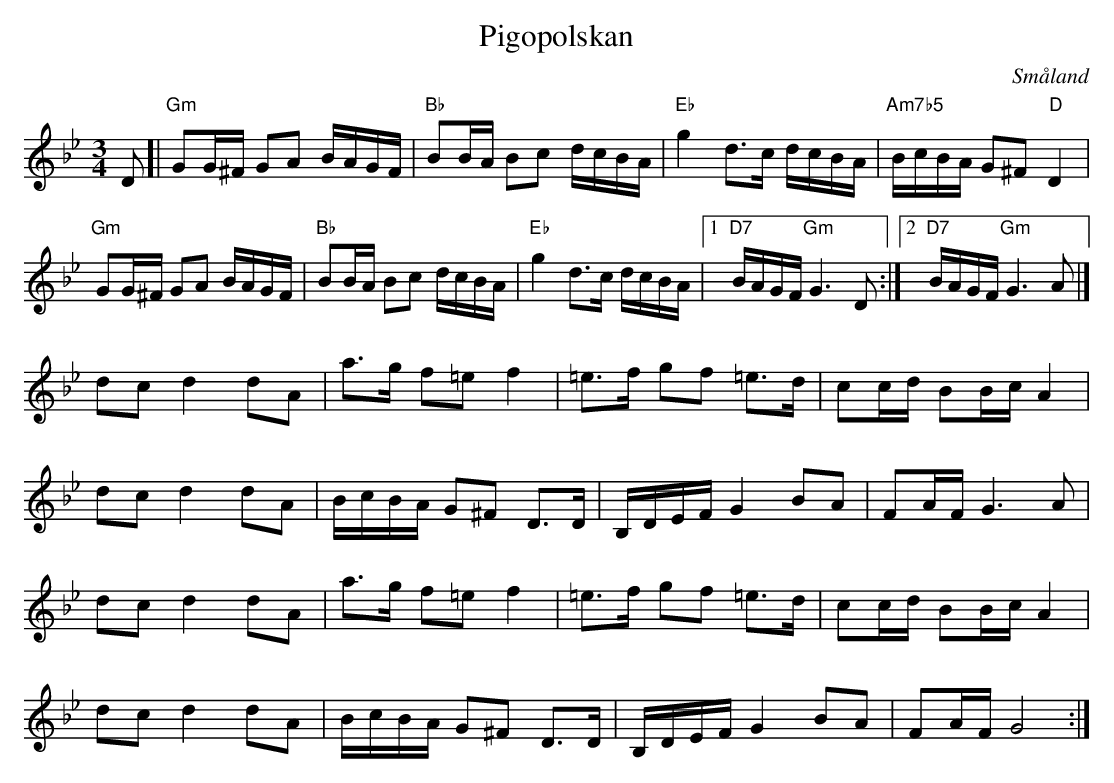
X:1
T:Pigopolskan
O:Småland
M:3/4
L:1/8
K:Gm
D[|"Gm" GG/2^F/2 GA B/2A/2G/2F/2|"Bb" BB/2A/2 Bc d/2c/2B/2A/2|"Eb" g2 d3/2c/2 d/2c/2B/2A/2|"Am7b5" B/2c/2B/2A/2 G^F "D" D2|
"Gm" GG/2^F/2 GA B/2A/2G/2F/2|"Bb" BB/2A/2 Bc d/2c/2B/2A/2|"Eb" g2 d3/2c/2 d/2c/2B/2A/2|[1 "D7" B/2A/2G/2F/2 "Gm" G3 D:|[2 "D7" B/2A/2G/2F/2 "Gm" G3 A|]
dc d2 dA|a3/2g/2 f=e f2|=e3/2f/2 gf =e3/2d/2|cc/2d/2 BB/2c/2 A2|
dc d2 dA|B/2c/2B/2A/2 G^F D3/2D/2|B,/2D/2E/2F/2 G2 BA|FA/2F/2 G3 A|
dc d2 dA|a3/2g/2 f=e f2|=e3/2f/2 gf =e3/2d/2|cc/2d/2 BB/2c/2 A2|
dc d2 dA|B/2c/2B/2A/2 G^F D3/2D/2|B,/2D/2E/2F/2 G2 BA|FA/2F/2G4:|
